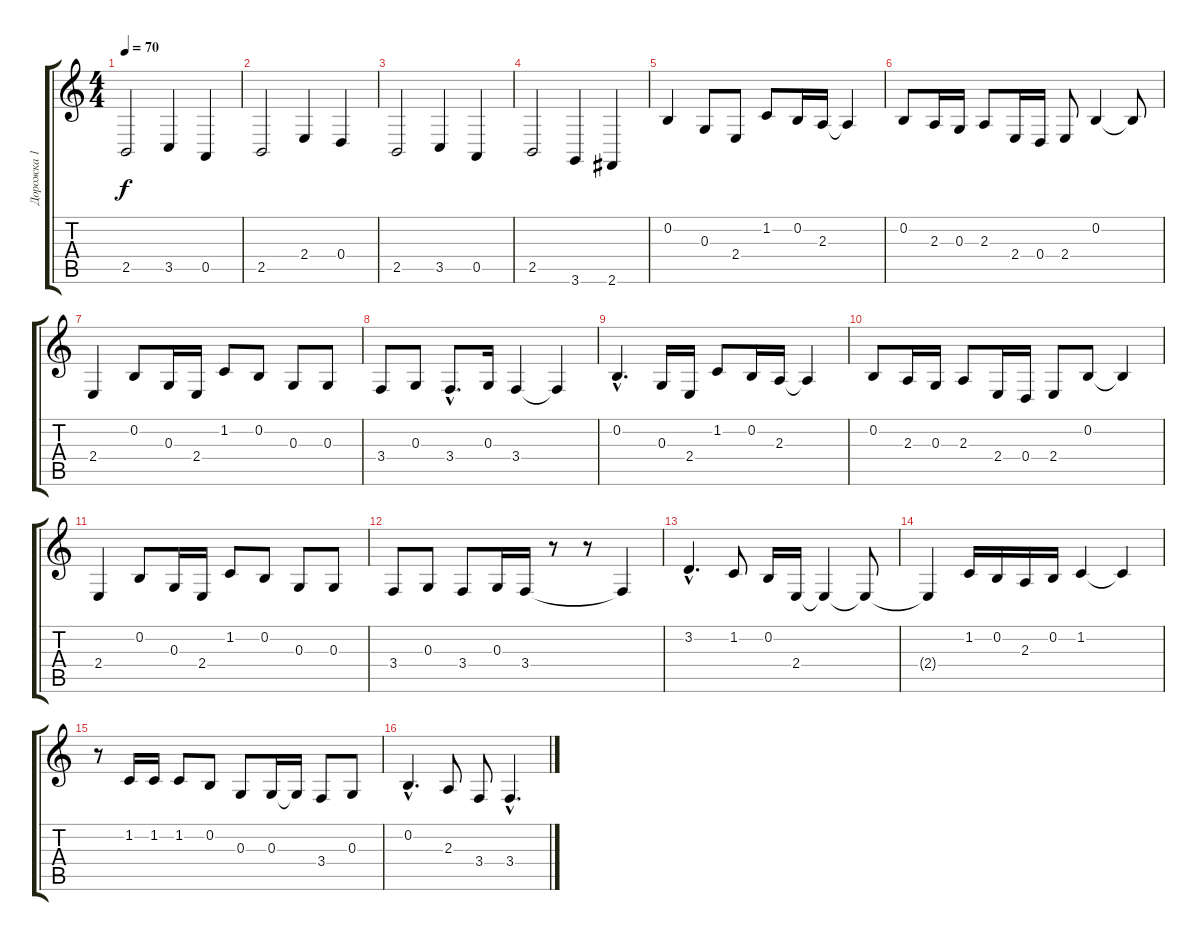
\track ("Дорожка 1" "Дорожка 1") {instrument tremolostrings}
\staff {score tabs}
\tuning (E4 B3 G3 D3 A2 E2) {hide}
\ts (4 4)
\tempo 70
\clef g2
\ks c
2.5.2{dy f instrument tremolostrings} 3.5.4 0.5.4 |
2.5.2 2.4.4 0.4.4 |
2.5.2 3.5.4 0.5.4 |
2.5.2 3.6.4 2.6.4 |
0.2.4 0.3.8 2.4.8 1.2.8 0.2.16 2.3.16 2.3{t}.4 |
0.2.8 2.3.16 0.3.16 2.3.8 2.4.16 0.4.16 2.4.8 0.2.4 0.2{t}.8 |
2.4.4 0.2.8 0.3.16 2.4.16 1.2.8 0.2.8 0.3.8 0.3.8 |
3.4.8 0.3.8 3.4{hac}.8{d} 0.3.16 3.4.4 3.4{t}.4 |
0.2{hac}.4{d} 0.3.16 2.4.16 1.2.8 0.2.16 2.3.16 2.3{t}.4 |
0.2.8 2.3.16 0.3.16 2.3.8 2.4.16 0.4.16 2.4.8 0.2.8 0.2{t}.4 |
2.4.4 0.2.8 0.3.16 2.4.16 1.2.8 0.2.8 0.3.8 0.3.8 |
3.4.8 0.3.8 3.4.8 0.3.16 3.4.16 r.8 r.8 3.4{t}.4 |
3.2{hac}.4{d} 1.2.8 0.2.16 2.4.16 2.4{t}.4 2.4{t}.8 |
2.4{t}.4 1.2.16 0.2.16 2.3.16 0.2.16 1.2.4 1.2{t}.4 |
r.8 1.2.16 1.2.16 1.2.8 0.2.8 0.3.8 0.3.16 0.3{t}.16 3.4.8 0.3.8 |
0.2{hac}.4{d} 2.3.8 3.4.8 3.4{hac}.4{d}
